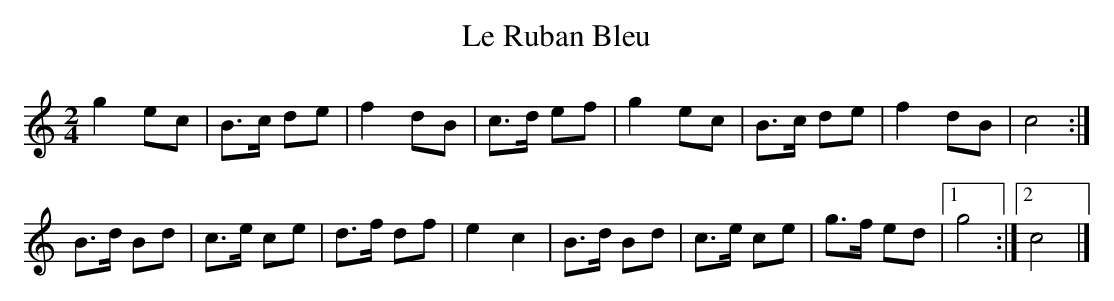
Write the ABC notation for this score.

X:1
T:Le Ruban Bleu
L:1/8
M:2/4
K:C
g2 ec|B>c de|f2 dB|c>d ef|g2 ec|B>c de|f2 dB|c4:|
B>d Bd|c>e ce|d>f df|e2 c2|B>d Bd|c>e ce|g>f ed|1g4:|2c4|]
